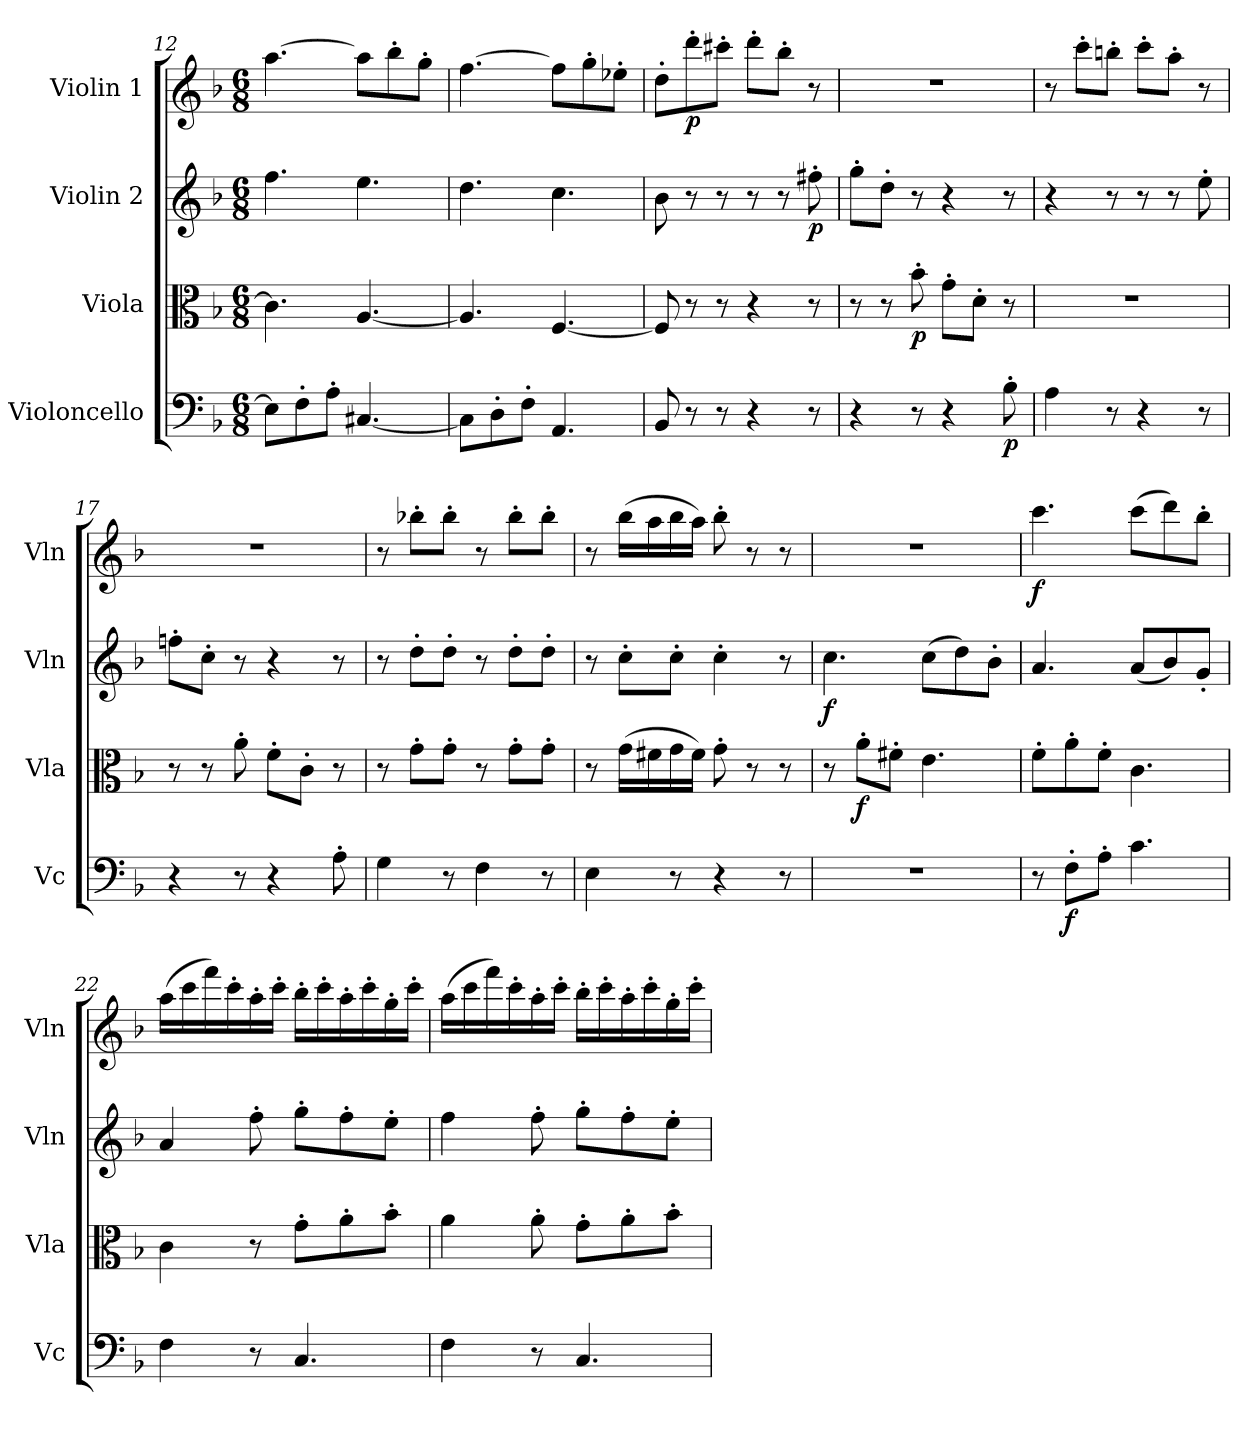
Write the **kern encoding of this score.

**kern	**dynam	**kern	**dynam	**kern	**dynam	**kern	**dynam
*part4	*part4	*part3	*part3	*part2	*part2	*part1	*part1
*staff4	*staff4	*staff3	*staff3	*staff2	*staff2	*staff1	*staff1
*I"Violoncello	*	*I"Viola	*	*I"Violin 2	*	*I"Violin 1	*
*I'Vc	*	*I'Vla	*	*I'Vln	*	*I'Vln	*
!!LO:LB:g=z
*clefF4	*	*clefC3	*	*clefG2	*	*clefG2	*
*k[b-]	*	*k[b-]	*	*k[b-]	*	*k[b-]	*
*M6/8	*	*M6/8	*	*M6/8	*	*M6/8	*
=12	=12	=12	=12	=12	=12	=12	=12
8E\L]	.	4.c\]	.	4.ff\	.	[4.aa\	.
8F'\	.	.	.	.	.	.	.
8A'\J	.	.	.	.	.	.	.
[4.C#X/	.	[4.A/	.	4.ee\	.	8aa\L]	.
.	.	.	.	.	.	8bb-'\	.
.	.	.	.	.	.	8gg'\J	.
=13	=13	=13	=13	=13	=13	=13	=13
8C#\L]	.	4.A/]	.	4.dd\	.	[4.ff\	.
8D'\	.	.	.	.	.	.	.
8F'\J	.	.	.	.	.	.	.
4.AA/	.	[4.F/	.	4.cc\	.	8ff\L]	.
.	.	.	.	.	.	8gg'\	.
.	.	.	.	.	.	8ee-X'\J	.
=14	=14	=14	=14	=14	=14	=14	=14
8BB-/	.	8F/]	.	8b-\	.	8dd'\L	.
!	!	!	!	!	!	!	!LO:DY:b
8r	.	8r	.	8r	.	8ddd'\	p
8r	.	8r	.	8r	.	8ccc#X'\J	.
4r	.	4r	.	8r	.	8ddd'\L	.
.	.	.	.	8r	.	8bb-'\J	.
!	!	!	!	!	!LO:DY:b	!	!
8r	.	8r	.	8ff#X'\	p	8r	.
=15	=15	=15	=15	=15	=15	=15	=15
4r	.	8r	.	8gg'\L	.	2.r	.
.	.	8r	.	8dd'\J	.	.	.
!	!	!	!LO:DY:b	!	!	!	!
8r	.	8b-'\	p	8r	.	.	.
4r	.	8g'\L	.	4r	.	.	.
.	.	8d'\J	.	.	.	.	.
!	!LO:DY:b	!	!	!	!	!	!
8B-'\	p	8r	.	8r	.	.	.
!!LO:PB:g=z
=16	=16	=16	=16	=16	=16	=16	=16
4A\	.	2.r	.	4r	.	8r	.
.	.	.	.	.	.	8ccc'\L	.
8r	.	.	.	8r	.	8bbn'\J	.
4r	.	.	.	8r	.	8ccc'\L	.
.	.	.	.	8r	.	8aa'\J	.
8r	.	.	.	8ee'\	.	8r	.
=17	=17	=17	=17	=17	=17	=17	=17
4r	.	8r	.	8ffn'\L	.	2.r	.
.	.	8r	.	8cc'\J	.	.	.
8r	.	8a'\	.	8r	.	.	.
4r	.	8f'\L	.	4r	.	.	.
.	.	8c'\J	.	.	.	.	.
8A'\	.	8r	.	8r	.	.	.
=18	=18	=18	=18	=18	=18	=18	=18
4G\	.	8r	.	8r	.	8r	.
.	.	8g'\L	.	8dd'\L	.	8bb-X'\L	.
8r	.	8g'\J	.	8dd'\J	.	8bb-'\J	.
4F\	.	8r	.	8r	.	8r	.
.	.	8g'\L	.	8dd'\L	.	8bb-'\L	.
8r	.	8g'\J	.	8dd'\J	.	8bb-'\J	.
=19	=19	=19	=19	=19	=19	=19	=19
4E\	.	8r	.	8r	.	8r	.
.	.	(16g\LL	.	8cc'\L	.	(16bb-\LL	.
.	.	16f#X\	.	.	.	16aa\	.
8r	.	16g\	.	8cc'\J	.	16bb-\	.
.	.	16f#\JJ)	.	.	.	16aa\JJ)	.
4r	.	8g'\	.	4cc'\	.	8bb-'\	.
.	.	8r	.	.	.	8r	.
8r	.	8r	.	8r	.	8r	.
=20	=20	=20	=20	=20	=20	=20	=20
!	!	!	!	!	!LO:DY:b	!	!
2.r	.	8r	.	4.cc\	f	2.r	.
!	!	!	!LO:DY:b	!	!	!	!
.	.	8a'\L	f	.	.	.	.
.	.	8f#X'\J	.	.	.	.	.
.	.	4.e\	.	(8cc\L	.	.	.
.	.	.	.	8dd\)	.	.	.
.	.	.	.	8b-'\J	.	.	.
=21	=21	=21	=21	=21	=21	=21	=21
!	!	!	!	!	!	!	!LO:DY:b
8r	.	8f'\L	.	4.a/	.	4.ccc\	f
!	!LO:DY:b	!	!	!	!	!	!
8F'\L	f	8a'\	.	.	.	.	.
8A'\J	.	8f'\J	.	.	.	.	.
4.c\	.	4.c\	.	(8a/L	.	(8ccc\L	.
.	.	.	.	8b-/)	.	8ddd\)	.
.	.	.	.	8g'/J	.	8bb-'\J	.
!!LO:LB:g=z
=22	=22	=22	=22	=22	=22	=22	=22
4F\	.	4c\	.	4a/	.	(16aa\LL	.
.	.	.	.	.	.	16ccc\	.
.	.	.	.	.	.	16fff\)	.
.	.	.	.	.	.	16ccc'\	.
8r	.	8r	.	8ff'\	.	16aa'\	.
.	.	.	.	.	.	16ccc'\JJ	.
4.C/	.	8g'\L	.	8gg'\L	.	16bb-'\LL	.
.	.	.	.	.	.	16ccc'\	.
.	.	8a'\	.	8ff'\	.	16aa'\	.
.	.	.	.	.	.	16ccc'\	.
.	.	8b-'\J	.	8ee'\J	.	16gg'\	.
.	.	.	.	.	.	16ccc'\JJ	.
!!LO:LB:g=z
=23	=23	=23	=23	=23	=23	=23	=23
4F\	.	4a\	.	4ff\	.	(16aa\LL	.
.	.	.	.	.	.	16ccc\	.
.	.	.	.	.	.	16fff\)	.
.	.	.	.	.	.	16ccc'\	.
8r	.	8a'\	.	8ff'\	.	16aa'\	.
.	.	.	.	.	.	16ccc'\JJ	.
4.C/	.	8g'\L	.	8gg'\L	.	16bb-'\LL	.
.	.	.	.	.	.	16ccc'\	.
.	.	8a'\	.	8ff'\	.	16aa'\	.
.	.	.	.	.	.	16ccc'\	.
.	.	8b-'\J	.	8ee'\J	.	16gg'\	.
.	.	.	.	.	.	16ccc'\JJ	.
=	=	=	=	=	=	=	=
*-	*-	*-	*-	*-	*-	*-	*-
